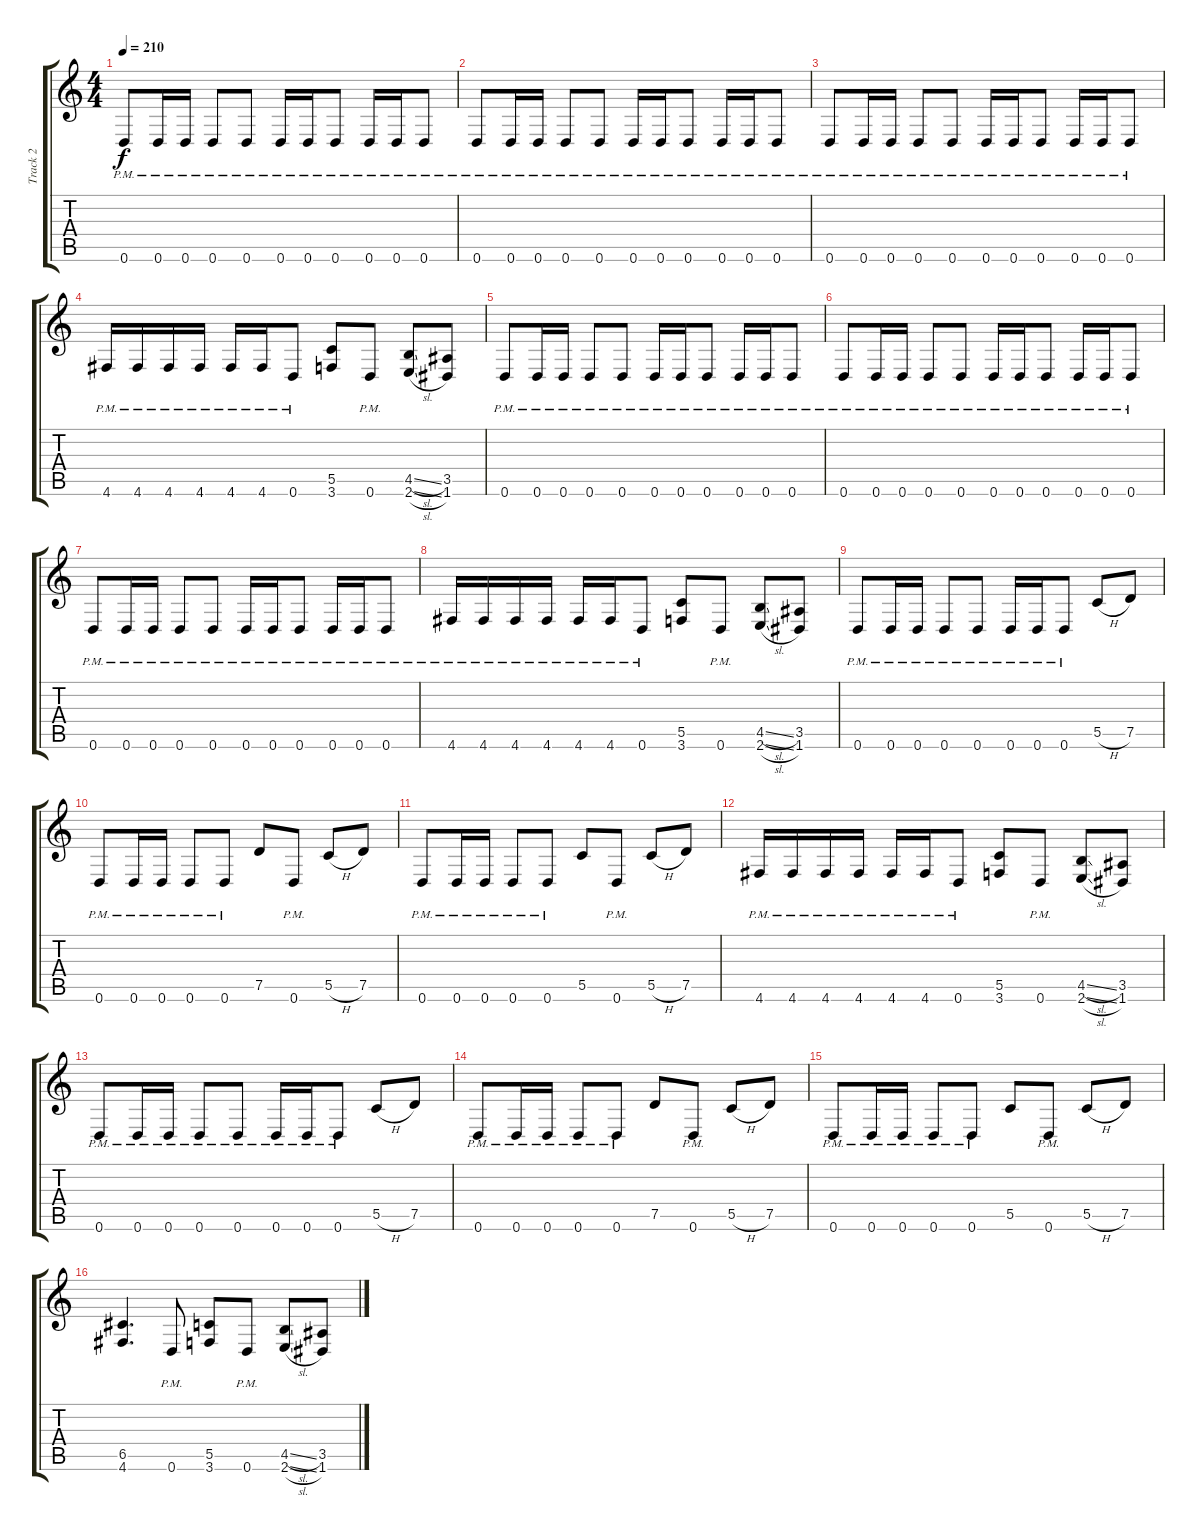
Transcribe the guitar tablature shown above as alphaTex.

\track ("Track 2" "Track 2") {instrument overdrivenguitar}
\staff {score tabs}
\tuning (D4 A3 F3 C3 G2 D2) {hide}
\ts (4 4)
\tempo 210
\clef g2
\ks c
0.6{pm}.8{dy f} 0.6{pm}.16 0.6{pm}.16 0.6{pm}.8 0.6{pm}.8 0.6{pm}.16 0.6{pm}.16 0.6{pm}.8 0.6{pm}.16 0.6{pm}.16 0.6{pm}.8 |
0.6{pm}.8 0.6{pm}.16 0.6{pm}.16 0.6{pm}.8 0.6{pm}.8 0.6{pm}.16 0.6{pm}.16 0.6{pm}.8 0.6{pm}.16 0.6{pm}.16 0.6{pm}.8 |
0.6{pm}.8 0.6{pm}.16 0.6{pm}.16 0.6{pm}.8 0.6{pm}.8 0.6{pm}.16 0.6{pm}.16 0.6{pm}.8 0.6{pm}.16 0.6{pm}.16 0.6{pm}.8 |
4.6{pm}.16 4.6{pm}.16 4.6{pm}.16 4.6{pm}.16 4.6{pm}.16 4.6{pm}.16 0.6{pm}.8 (5.5 3.6).8 0.6{pm}.8 (4.5{sl} 2.6{sl}).8 (3.5 1.6).8 |
0.6{pm}.8 0.6{pm}.16 0.6{pm}.16 0.6{pm}.8 0.6{pm}.8 0.6{pm}.16 0.6{pm}.16 0.6{pm}.8 0.6{pm}.16 0.6{pm}.16 0.6{pm}.8 |
0.6{pm}.8 0.6{pm}.16 0.6{pm}.16 0.6{pm}.8 0.6{pm}.8 0.6{pm}.16 0.6{pm}.16 0.6{pm}.8 0.6{pm}.16 0.6{pm}.16 0.6{pm}.8 |
0.6{pm}.8 0.6{pm}.16 0.6{pm}.16 0.6{pm}.8 0.6{pm}.8 0.6{pm}.16 0.6{pm}.16 0.6{pm}.8 0.6{pm}.16 0.6{pm}.16 0.6{pm}.8 |
4.6{pm}.16 4.6{pm}.16 4.6{pm}.16 4.6{pm}.16 4.6{pm}.16 4.6{pm}.16 0.6{pm}.8 (5.5 3.6).8 0.6{pm}.8 (4.5{sl} 2.6{sl}).8 (3.5 1.6).8 |
0.6{pm}.8 0.6{pm}.16 0.6{pm}.16 0.6{pm}.8 0.6{pm}.8 0.6{pm}.16 0.6{pm}.16 0.6{pm}.8 5.5{h}.8 7.5.8 |
0.6{pm}.8 0.6{pm}.16 0.6{pm}.16 0.6{pm}.8 0.6{pm}.8 7.5.8 0.6{pm}.8 5.5{h}.8 7.5.8 |
0.6{pm}.8 0.6{pm}.16 0.6{pm}.16 0.6{pm}.8 0.6{pm}.8 5.5.8 0.6{pm}.8 5.5{h}.8 7.5.8 |
4.6{pm}.16 4.6{pm}.16 4.6{pm}.16 4.6{pm}.16 4.6{pm}.16 4.6{pm}.16 0.6{pm}.8 (5.5 3.6).8 0.6{pm}.8 (4.5{sl} 2.6{sl}).8 (3.5 1.6).8 |
0.6{pm}.8 0.6{pm}.16 0.6{pm}.16 0.6{pm}.8 0.6{pm}.8 0.6{pm}.16 0.6{pm}.16 0.6{pm}.8 5.5{h}.8 7.5.8 |
0.6{pm}.8 0.6{pm}.16 0.6{pm}.16 0.6{pm}.8 0.6{pm}.8 7.5.8 0.6{pm}.8 5.5{h}.8 7.5.8 |
0.6{pm}.8 0.6{pm}.16 0.6{pm}.16 0.6{pm}.8 0.6{pm}.8 5.5.8 0.6{pm}.8 5.5{h}.8 7.5.8 |
(6.5 4.6).4{d} 0.6{pm}.8 (5.5 3.6).8 0.6{pm}.8 (4.5{sl} 2.6{sl}).8 (3.5 1.6).8
